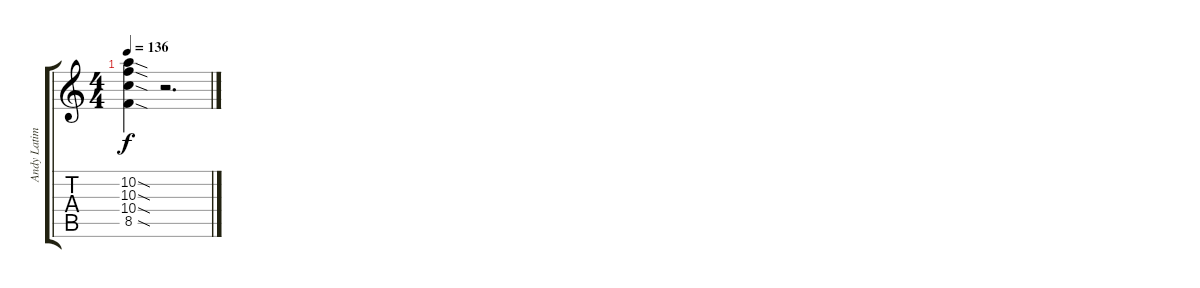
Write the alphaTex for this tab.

\track ("Andy Latimer" "Andy Latim") {instrument overdrivenguitar}
\staff {score tabs}
\tuning (E4 B3 G3 D3 A2 E2) {hide}
\ts (4 4)
\tempo 136
\clef g2
\ks c
(10.2{sod} 10.3{sod} 10.4{sod} 8.5{sod}).4{dy f} r.2{d}
